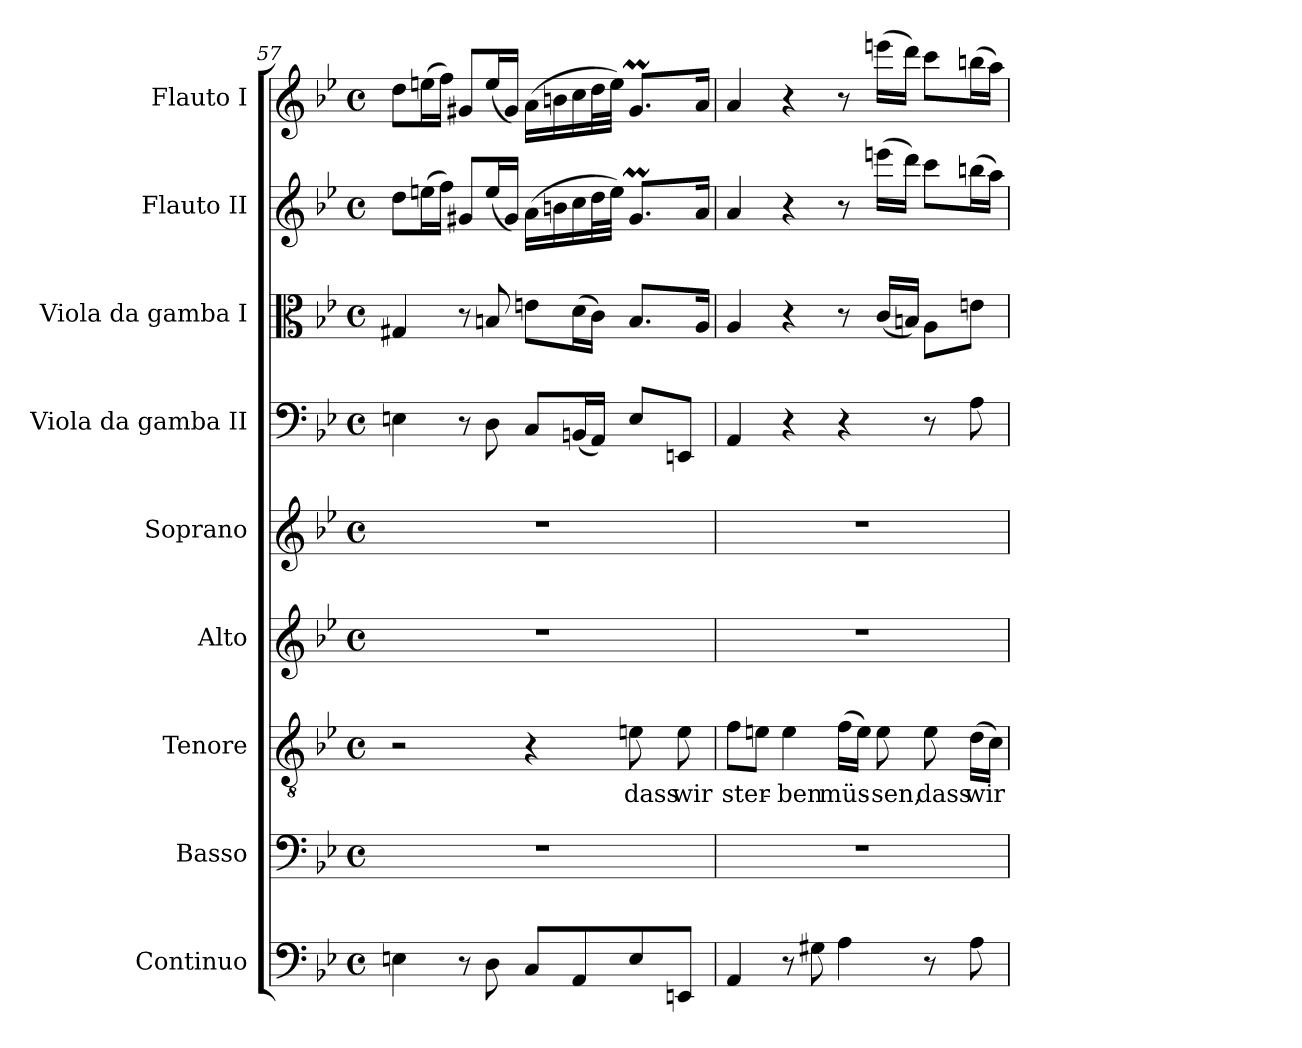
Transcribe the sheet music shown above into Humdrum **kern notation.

**kern	**kern	**kern	**text	**kern	**kern	**kern	**kern	**kern	**kern
*part9	*part8	*part7	*part7	*part6	*part5	*part4	*part3	*part2	*part1
*staff9	*staff8	*staff7	*staff7	*staff6	*staff5	*staff4	*staff3	*staff2	*staff1
*I"Continuo	*I"Basso	*I"Tenore	*	*I"Alto	*I"Soprano	*I"Viola da gamba II	*I"Viola da gamba I	*I"Flauto II	*I"Flauto I
*clefF4	*clefF4	*clefGv2	*	*clefG2	*clefG2	*clefF4	*clefC3	*clefG2	*clefG2
*	*	*ITrd7c12	*	*	*	*	*	*	*
*k[b-e-]	*k[b-e-]	*k[b-e-]	*	*k[b-e-]	*k[b-e-]	*k[b-e-]	*k[b-e-]	*k[b-e-]	*k[b-e-]
*B-:	*B-:	*B-:	*	*B-:	*B-:	*B-:	*B-:	*B-:	*B-:
*M4/4	*M4/4	*M4/4	*	*M4/4	*M4/4	*M4/4	*M4/4	*M4/4	*M4/4
*met(c)	*met(c)	*met(c)	*	*met(c)	*met(c)	*met(c)	*met(c)	*met(c)	*met(c)
=57	=57	=57	=57	=57	=57	=57	=57	=57	=57
4Eni\	1r	2r	.	1r	1r	4Eni\	4G#Xi/	8ddi\L	8ddi\L
.	.	.	.	.	.	.	.	(16eeni\L	(16eeni\L
.	.	.	.	.	.	.	.	16ffi\JJ)	16ffi\JJ)
8r	.	.	.	.	.	8r	8r	8g#Xi/L	8g#Xi/L
8Di\	.	.	.	.	.	8Di\	8Bni/	(16eei/L	(16eei/L
.	.	.	.	.	.	.	.	16g#i/JJ)	16g#i/JJ)
8Ci/L	.	4r	.	.	.	8Ci/L	8eni\L	(16ai\LL	(16ai\LL
.	.	.	.	.	.	.	.	16bni\	16bni\
8AAi/	.	.	.	.	.	(16BBni/L	(16di\L	16cci\	16cci\
.	.	.	.	.	.	16AAi/JJ)	16ci\JJ)	32ddi\L	32ddi\L
.	.	.	.	.	.	.	.	32eei\JJJ)	32eei\JJJ)
!	!	!	!LO:LY:b:color=#000000	!	!	!	!	!	!
8Ei/	.	8Eni\	dass	.	.	8Ei/L	8.Bi/L	8.g#mi/L	8.g#mi/L
!	!	!	!LO:LY:b:color=#000000	!	!	!	!	!	!
8EEni/J	.	8Ei\	wir	.	.	8EEni/J	.	.	.
.	.	.	.	.	.	.	16Ai/Jk	16ai/Jk	16ai/Jk
=58	=58	=58	=58	=58	=58	=58	=58	=58	=58
!	!	!	!LO:LY:b:color=#000000	!	!	!	!	!	!
4AAi/	1r	8Fi\L	ster-	1r	1r	4AAi/	4Ai/	4ai/	4ai/
.	.	8Eni\J	.	.	.	.	.	.	.
!	!	!	!LO:LY:b:color=#000000	!	!	!	!	!	!
8r	.	4Ei\	-ben	.	.	4r	4r	4r	4r
8G#Xi\	.	.	.	.	.	.	.	.	.
!	!	!	!LO:LY:b:color=#000000	!	!	!	!	!	!
4Ai\	.	(16Fi\LL	müs-	.	.	4r	8r	8r	8r
.	.	16Ei\JJ)	.	.	.	.	.	.	.
!	!	!	!LO:LY:b:color=#000000	!	!	!	!	!	!
.	.	8Ei\	-sen,	.	.	.	(16ci/LL	(16eeeni\LL	(16eeeni\LL
.	.	.	.	.	.	.	16Bni/JJ)	16dddi\JJ)	16dddi\JJ)
!	!	!	!LO:LY:b:color=#000000	!	!	!	!	!	!
8r	.	8Ei\	dass	.	.	8r	8Ai\L	8ccci\L	8ccci\L
!	!	!	!LO:LY:b:color=#000000	!	!	!	!	!	!
8Ai\	.	(16Di\LL	wir	.	.	8Ai\	8eni\J	(16bbni\L	(16bbni\L
.	.	16Ci\JJ)	.	.	.	.	.	16aai\JJ)	16aai\JJ)
=	=	=	=	=	=	=	=	=	=
*-	*-	*-	*-	*-	*-	*-	*-	*-	*-
